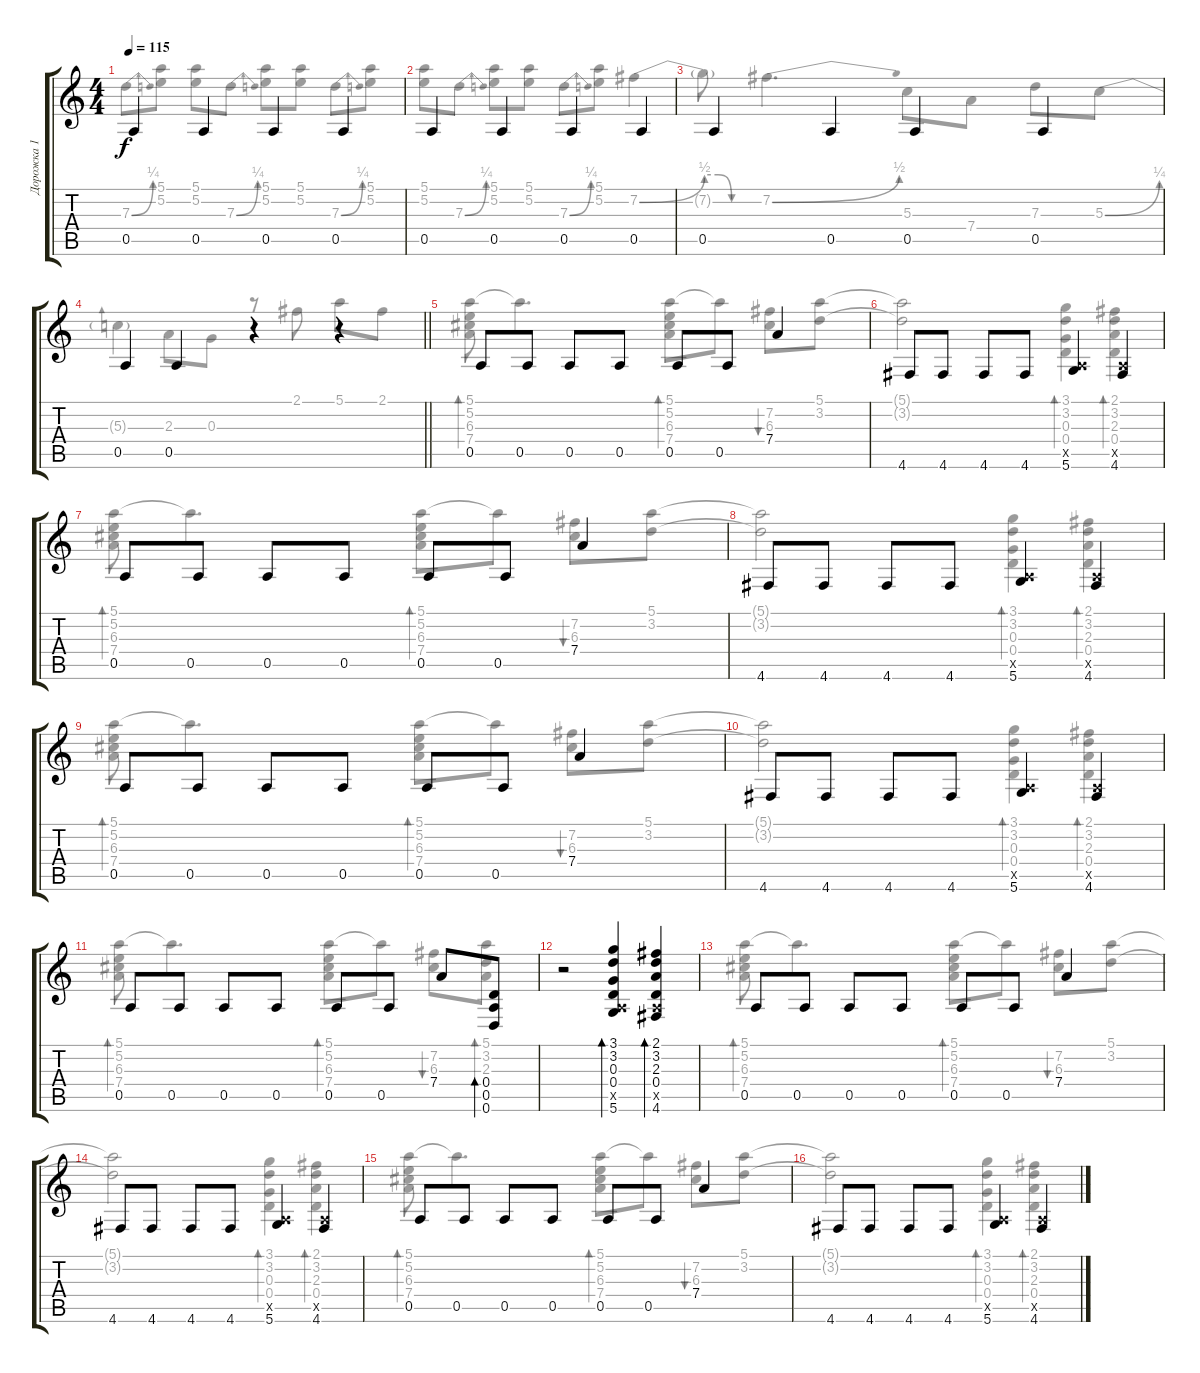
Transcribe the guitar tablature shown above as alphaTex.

\track ("Дорожка 1" "Дорожка 1") {instrument acousticguitarsteel}
\staff {score tabs}
\tuning (E4 B3 G3 D3 A2 D2) {hide}
\voice
\ts (4 4)
\section ("" "")
\tempo 115
\clef g2
\ks c
0.5.4{dy f} 0.5.4 0.5.4 0.5.4 |
0.5.4 0.5.4 0.5.4 0.5.4 |
0.5.4 0.5.4 0.5.4 0.5.4 |
\barLineRight lightlight
0.5.4 0.5.4 r.4 r.4 |
\section ("" "")
0.5.8 0.5.8 0.5.8 0.5.8 0.5.8 0.5.8 7.4.4 |
4.6.8 4.6.8 4.6.8 4.6.8 (0.5{x} 5.6).4 (0.5{x} 4.6).4 |
0.5.8 0.5.8 0.5.8 0.5.8 0.5.8 0.5.8 7.4.4 |
4.6.8 4.6.8 4.6.8 4.6.8 (0.5{x} 5.6).4 (0.5{x} 4.6).4 |
0.5.8 0.5.8 0.5.8 0.5.8 0.5.8 0.5.8 7.4.4 |
4.6.8 4.6.8 4.6.8 4.6.8 (0.5{x} 5.6).4 (0.5{x} 4.6).4 |
0.5.8 0.5.8 0.5.8 0.5.8 0.5.8 0.5.8 7.4.8 (0.4 0.5 0.6).8{bd 60} |
r.2 (3.1 3.2 0.3 0.4 0.5{x} 5.6).4{bd 60} (2.1 3.2 2.3 0.4 0.5{x} 4.6).4{bd 60} |
0.5.8 0.5.8 0.5.8 0.5.8 0.5.8 0.5.8 7.4.4 |
4.6.8 4.6.8 4.6.8 4.6.8 (0.5{x} 5.6).4 (0.5{x} 4.6).4 |
0.5.8 0.5.8 0.5.8 0.5.8 0.5.8 0.5.8 7.4.4 |
4.6.8 4.6.8 4.6.8 4.6.8 (0.5{x} 5.6).4 (0.5{x} 4.6).4
\voice
\clef g2
\ottava regular
\simile none
\ks c
7.3{be (bend 0 0 60 1)}.8{dy f} (5.1 5.2).8 (5.1 5.2).8 7.3{be (bend 0 0 60 1)}.8 (5.1 5.2).8 (5.1 5.2).8 7.3{be (bend 0 0 60 1)}.8 (5.1 5.2).8 |
(5.1 5.2).8 7.3{be (bend 0 0 60 1)}.8 (5.1 5.2).8 (5.1 5.2).8 7.3{be (bend 0 0 60 1)}.8 (5.1 5.2).8 7.2{be (bend 0 0 60 2)}.4 |
7.2{be (custom 0 2 15 2 30 0 60 0) t}.8 7.2{be (bend 0 0 60 2)}.4{d} 5.3.8 7.4.8 7.3.8 5.3{be (bend 0 0 60 1)}.8 |
\barLineRight lightlight
5.3{t}.4 2.3.8 0.3.8 r.8 2.1.8 5.1.8 2.1.8 |
(5.1 5.2 6.3 7.4).8{bd 60} 5.1{t}.4{d} (5.1 5.2 6.3 7.4).8{bd 60} 5.1{t}.8 (7.2 6.3).8{bu 60} (5.1 3.2).8 |
(5.1{t} 3.2{t}).2 (3.1 3.2 0.3 0.4).4{bd 60} (2.1 3.2 2.3 0.4).4{bd 60} |
(5.1 5.2 6.3 7.4).8{bd 60} 5.1{t}.4{d} (5.1 5.2 6.3 7.4).8{bd 60} 5.1{t}.8 (7.2 6.3).8{bu 60} (5.1 3.2).8 |
(5.1{t} 3.2{t}).2 (3.1 3.2 0.3 0.4).4{bd 60} (2.1 3.2 2.3 0.4).4{bd 60} |
(5.1 5.2 6.3 7.4).8{bd 60} 5.1{t}.4{d} (5.1 5.2 6.3 7.4).8{bd 60} 5.1{t}.8 (7.2 6.3).8{bu 60} (5.1 3.2).8 |
(5.1{t} 3.2{t}).2 (3.1 3.2 0.3 0.4).4{bd 60} (2.1 3.2 2.3 0.4).4{bd 60} |
(5.1 5.2 6.3 7.4).8{bd 60} 5.1{t}.4{d} (5.1 5.2 6.3 7.4).8{bd 60} 5.1{t}.8 (7.2 6.3).8{bu 60} (5.1 3.2 2.3).8{bd 60} |
|
(5.1 5.2 6.3 7.4).8{bd 60} 5.1{t}.4{d} (5.1 5.2 6.3 7.4).8{bd 60} 5.1{t}.8 (7.2 6.3).8{bu 60} (5.1 3.2).8 |
(5.1{t} 3.2{t}).2 (3.1 3.2 0.3 0.4).4{bd 60} (2.1 3.2 2.3 0.4).4{bd 60} |
(5.1 5.2 6.3 7.4).8{bd 60} 5.1{t}.4{d} (5.1 5.2 6.3 7.4).8{bd 60} 5.1{t}.8 (7.2 6.3).8{bu 60} (5.1 3.2).8 |
(5.1{t} 3.2{t}).2 (3.1 3.2 0.3 0.4).4{bd 60} (2.1 3.2 2.3 0.4).4{bd 60}
